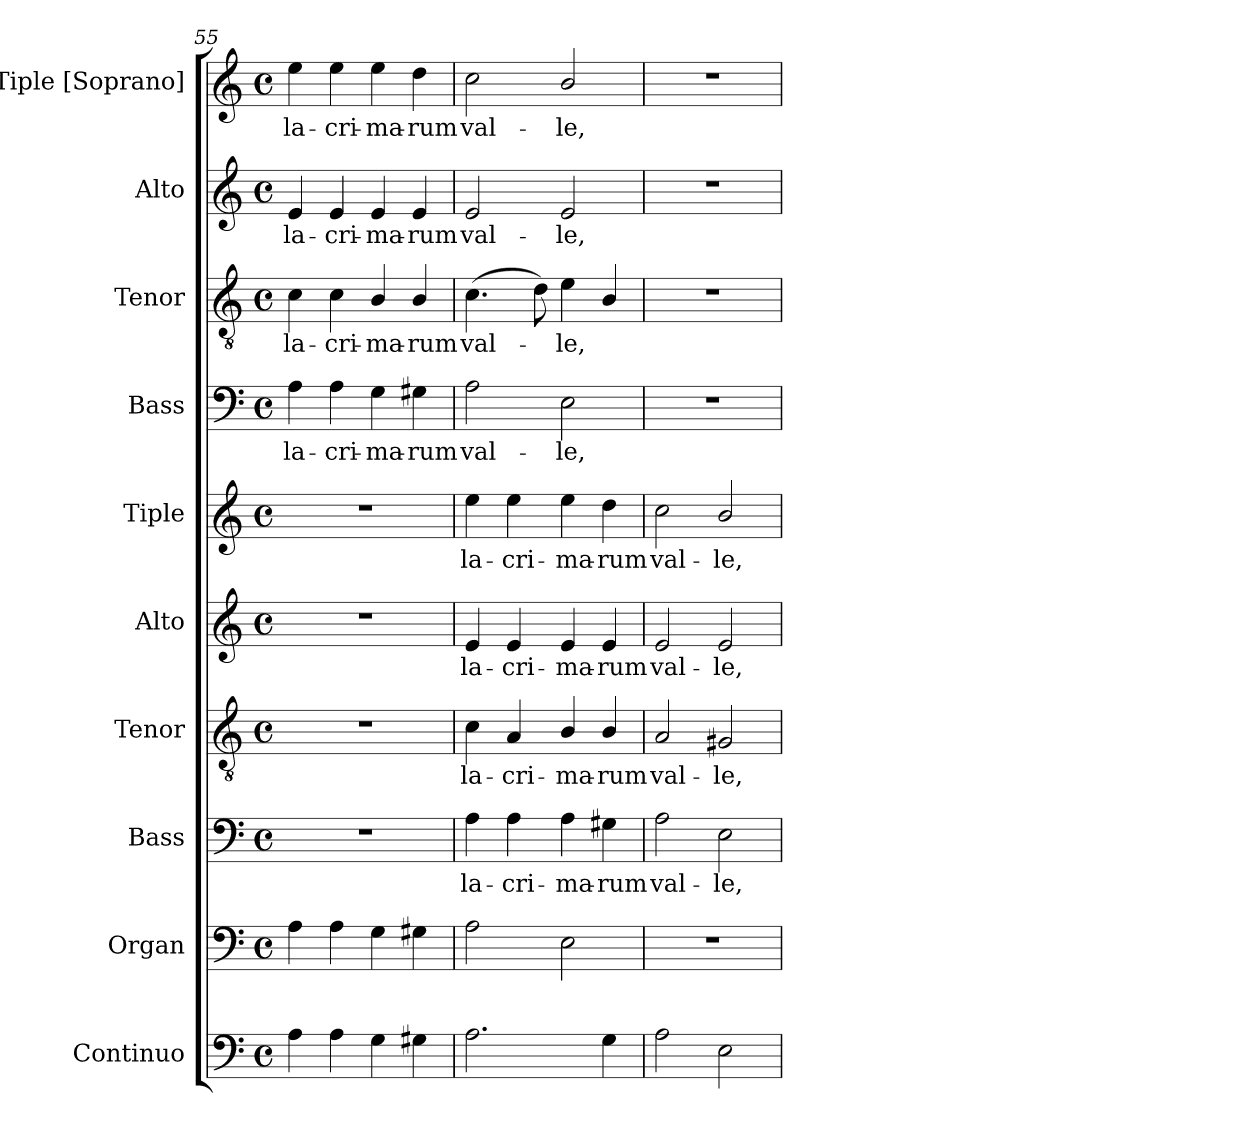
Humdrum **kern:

**kern	**kern	**kern	**text	**kern	**text	**kern	**text	**kern	**text	**kern	**text	**kern	**text	**kern	**text	**kern	**text
*part10	*part9	*part8	*part8	*part7	*part7	*part6	*part6	*part5	*part5	*part4	*part4	*part3	*part3	*part2	*part2	*part1	*part1
*staff10	*staff9	*staff8	*staff8	*staff7	*staff7	*staff6	*staff6	*staff5	*staff5	*staff4	*staff4	*staff3	*staff3	*staff2	*staff2	*staff1	*staff1
*I"Continuo	*I"Organ	*I"Bass	*	*I"Tenor	*	*I"Alto	*	*I"Tiple	*	*I"Bass	*	*I"Tenor	*	*I"Alto	*	*I"Tiple [Soprano]	*
*I'Cont.	*I'Org.	*I'B.	*	*I'T.	*	*I'A.	*	*	*	*I'B.	*	*I'T.	*	*I'A.	*	*I'S.	*
*clefF4	*clefF4	*clefF4	*	*clefGv2	*	*clefG2	*	*clefG2	*	*clefF4	*	*clefGv2	*	*clefG2	*	*clefG2	*
*	*	*	*	*ITrd7c12	*	*	*	*	*	*	*	*ITrd7c12	*	*	*	*	*
*k[]	*k[]	*k[]	*	*k[]	*	*k[]	*	*k[]	*	*k[]	*	*k[]	*	*k[]	*	*k[]	*
*C:	*C:	*C:	*	*C:	*	*C:	*	*C:	*	*C:	*	*C:	*	*C:	*	*C:	*
*M4/4	*M4/4	*M4/4	*	*M4/4	*	*M4/4	*	*M4/4	*	*M4/4	*	*M4/4	*	*M4/4	*	*M4/4	*
*met(c)	*met(c)	*met(c)	*	*met(c)	*	*met(c)	*	*met(c)	*	*met(c)	*	*met(c)	*	*met(c)	*	*met(c)	*
=55	=55	=55	=55	=55	=55	=55	=55	=55	=55	=55	=55	=55	=55	=55	=55	=55	=55
!	!	!	!	!	!	!	!	!	!	!	!LO:LY:b:color=#000000	!	!	!	!	!	!
!	!	!	!	!	!	!	!	!	!	!	!	!	!LO:LY:b:color=#000000	!	!	!	!
!	!	!	!	!	!	!	!	!	!	!	!	!	!	!	!LO:LY:b:color=#000000	!	!
!	!	!	!	!	!	!	!	!	!	!	!	!	!	!	!	!	!LO:LY:b:color=#000000
4Ai\	4Ai\	1r	.	1r	.	1r	.	1r	.	4Ai\	la-	4Ci\	la-	4ei/	la-	4eei\	la-
!	!	!	!	!	!	!	!	!	!	!	!LO:LY:b:color=#000000	!	!	!	!	!	!
!	!	!	!	!	!	!	!	!	!	!	!	!	!LO:LY:b:color=#000000	!	!	!	!
!	!	!	!	!	!	!	!	!	!	!	!	!	!	!	!LO:LY:b:color=#000000	!	!
!	!	!	!	!	!	!	!	!	!	!	!	!	!	!	!	!	!LO:LY:b:color=#000000
4Ai\	4Ai\	.	.	.	.	.	.	.	.	4Ai\	-cri-	4Ci\	-cri-	4ei/	-cri-	4eei\	-cri-
!	!	!	!	!	!	!	!	!	!	!	!LO:LY:b:color=#000000	!	!	!	!	!	!
!	!	!	!	!	!	!	!	!	!	!	!	!	!LO:LY:b:color=#000000	!	!	!	!
!	!	!	!	!	!	!	!	!	!	!	!	!	!	!	!LO:LY:b:color=#000000	!	!
!	!	!	!	!	!	!	!	!	!	!	!	!	!	!	!	!	!LO:LY:b:color=#000000
4Gi\	4Gi\	.	.	.	.	.	.	.	.	4Gi\	-ma-	4BBi/	-ma-	4ei/	-ma-	4eei\	-ma-
!	!	!	!	!	!	!	!	!	!	!	!LO:LY:b:color=#000000	!	!	!	!	!	!
!	!	!	!	!	!	!	!	!	!	!	!	!	!LO:LY:b:color=#000000	!	!	!	!
!	!	!	!	!	!	!	!	!	!	!	!	!	!	!	!LO:LY:b:color=#000000	!	!
!	!	!	!	!	!	!	!	!	!	!	!	!	!	!	!	!	!LO:LY:b:color=#000000
4G#Xi\	4G#Xi\	.	.	.	.	.	.	.	.	4G#Xi\	-rum	4BBi/	-rum	4ei/	-rum	4ddi\	-rum
=56	=56	=56	=56	=56	=56	=56	=56	=56	=56	=56	=56	=56	=56	=56	=56	=56	=56
!	!	!	!LO:LY:b:color=#000000	!	!	!	!	!	!	!	!	!	!	!	!	!	!
!	!	!	!	!	!LO:LY:b:color=#000000	!	!	!	!	!	!	!	!	!	!	!	!
!	!	!	!	!	!	!	!LO:LY:b:color=#000000	!	!	!	!	!	!	!	!	!	!
!	!	!	!	!	!	!	!	!	!LO:LY:b:color=#000000	!	!	!	!	!	!	!	!
!	!	!	!	!	!	!	!	!	!	!	!LO:LY:b:color=#000000	!	!	!	!	!	!
!	!	!	!	!	!	!	!	!	!	!	!	!	!LO:LY:b:color=#000000	!	!	!	!
!	!	!	!	!	!	!	!	!	!	!	!	!	!	!	!LO:LY:b:color=#000000	!	!
!	!	!	!	!	!	!	!	!	!	!	!	!	!	!	!	!	!LO:LY:b:color=#000000
2.Ai\	2Ai\	4Ai\	la-	4Ci\	la-	4ei/	la-	4eei\	la-	2Ai\	val-	(4.Ci\	val-	2ei/	val-	2cci\	val-
!	!	!	!LO:LY:b:color=#000000	!	!	!	!	!	!	!	!	!	!	!	!	!	!
!	!	!	!	!	!LO:LY:b:color=#000000	!	!	!	!	!	!	!	!	!	!	!	!
!	!	!	!	!	!	!	!LO:LY:b:color=#000000	!	!	!	!	!	!	!	!	!	!
!	!	!	!	!	!	!	!	!	!LO:LY:b:color=#000000	!	!	!	!	!	!	!	!
.	.	4Ai\	-cri-	4AAi/	-cri-	4ei/	-cri-	4eei\	-cri-	.	.	.	.	.	.	.	.
.	.	.	.	.	.	.	.	.	.	.	.	8Di\)	.	.	.	.	.
!	!	!	!LO:LY:b:color=#000000	!	!	!	!	!	!	!	!	!	!	!	!	!	!
!	!	!	!	!	!LO:LY:b:color=#000000	!	!	!	!	!	!	!	!	!	!	!	!
!	!	!	!	!	!	!	!LO:LY:b:color=#000000	!	!	!	!	!	!	!	!	!	!
!	!	!	!	!	!	!	!	!	!LO:LY:b:color=#000000	!	!	!	!	!	!	!	!
!	!	!	!	!	!	!	!	!	!	!	!LO:LY:b:color=#000000	!	!	!	!	!	!
!	!	!	!	!	!	!	!	!	!	!	!	!	!LO:LY:b:color=#000000	!	!	!	!
!	!	!	!	!	!	!	!	!	!	!	!	!	!	!	!LO:LY:b:color=#000000	!	!
!	!	!	!	!	!	!	!	!	!	!	!	!	!	!	!	!	!LO:LY:b:color=#000000
.	2Ei\	4Ai\	-ma-	4BBi/	-ma-	4ei/	-ma-	4eei\	-ma-	2Ei\	-le,	4Ei\	-le,	2ei/	-le,	2bi/	-le,
!	!	!	!LO:LY:b:color=#000000	!	!	!	!	!	!	!	!	!	!	!	!	!	!
!	!	!	!	!	!LO:LY:b:color=#000000	!	!	!	!	!	!	!	!	!	!	!	!
!	!	!	!	!	!	!	!LO:LY:b:color=#000000	!	!	!	!	!	!	!	!	!	!
!	!	!	!	!	!	!	!	!	!LO:LY:b:color=#000000	!	!	!	!	!	!	!	!
4Gi\	.	4G#Xi\	-rum	4BBi/	-rum	4ei/	-rum	4ddi\	-rum	.	.	4BBi/	.	.	.	.	.
=57	=57	=57	=57	=57	=57	=57	=57	=57	=57	=57	=57	=57	=57	=57	=57	=57	=57
!	!	!	!LO:LY:b:color=#000000	!	!	!	!	!	!	!	!	!	!	!	!	!	!
!	!	!	!	!	!LO:LY:b:color=#000000	!	!	!	!	!	!	!	!	!	!	!	!
!	!	!	!	!	!	!	!LO:LY:b:color=#000000	!	!	!	!	!	!	!	!	!	!
!	!	!	!	!	!	!	!	!	!LO:LY:b:color=#000000	!	!	!	!	!	!	!	!
2Ai\	1r	2Ai\	val-	2AAi/	val-	2ei/	val-	2cci\	val-	1r	.	1r	.	1r	.	1r	.
!	!	!	!LO:LY:b:color=#000000	!	!	!	!	!	!	!	!	!	!	!	!	!	!
!	!	!	!	!	!LO:LY:b:color=#000000	!	!	!	!	!	!	!	!	!	!	!	!
!	!	!	!	!	!	!	!LO:LY:b:color=#000000	!	!	!	!	!	!	!	!	!	!
!	!	!	!	!	!	!	!	!	!LO:LY:b:color=#000000	!	!	!	!	!	!	!	!
2Ei\	.	2Ei\	-le,	2GG#Xi/	-le,	2ei/	-le,	2bi/	-le,	.	.	.	.	.	.	.	.
=	=	=	=	=	=	=	=	=	=	=	=	=	=	=	=	=	=
*-	*-	*-	*-	*-	*-	*-	*-	*-	*-	*-	*-	*-	*-	*-	*-	*-	*-
